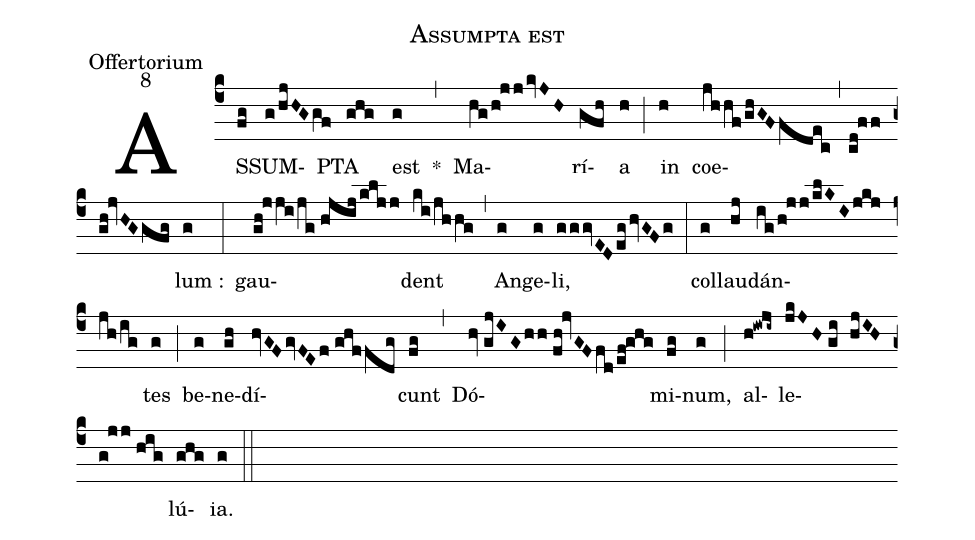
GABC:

name:Assumpta est;
office-part:Offertorium;
mode:8;
%%
(c4) AS(fg)SUM(g/hjHGgf)PTA(ghg) est(g) *(,) Ma(hg/h!jjkvJH)rí(gfh)a(h) (;) in(h) coe(jhhf/ghGFfdec,cd!ff/gh!jvHGgfg)lum :(g) (:) gau(gh!jji/jg//hjijk[oll:1]ljj)dent(ki/jhhg) (,) An(g)ge(g)li,(gggvEDeghvGFg) (:) col(g)lau(hj)dán(ig/h!jj/klK[oll:1]Ijkjjh/ig)tes(g) (;) be(g)ne(gh)dí(hvGFgvFEf//ghffdg)cunt(fg) (,) Dó(hv//gjIGhh//fh!jvGFfd/ef!ghg)mi(fg)num,(g) (;) al(h!iwji~)le(jkJH//gi hjIH//g!jj//hig)lú(ghg)ia.(g) (::)
